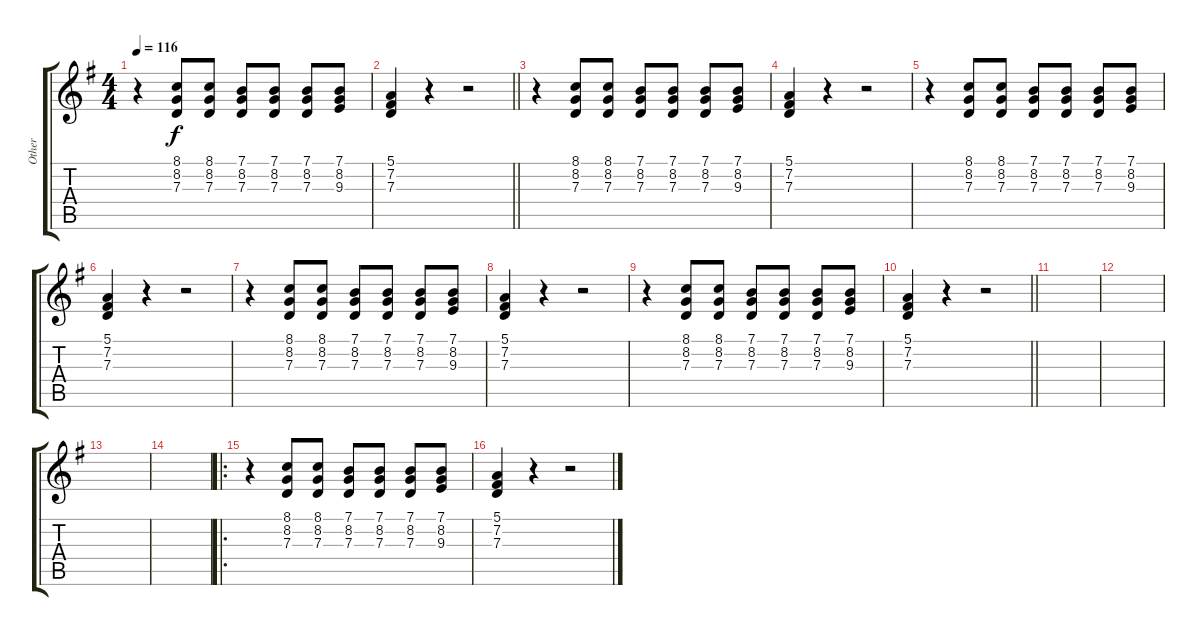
\track ("Other" "Other") {instrument lead1square}
\staff {score tabs}
\tuning (E4 B3 G3 D3 A2 E2) {hide}
\ts (4 4)
\tempo 116
\clef g2
\ks g
r.4{dy f} (8.1 8.2 7.3).8 (8.1 8.2 7.3).8 (7.1 8.2 7.3).8 (7.1 8.2 7.3).8 (7.1 8.2 7.3).8 (7.1 8.2 9.3).8 |
\barLineRight lightlight
(5.1 7.2 7.3).4 r.4 r.2 |
r.4 (8.1 8.2 7.3).8 (8.1 8.2 7.3).8 (7.1 8.2 7.3).8 (7.1 8.2 7.3).8 (7.1 8.2 7.3).8 (7.1 8.2 9.3).8 |
(5.1 7.2 7.3).4 r.4 r.2 |
r.4 (8.1 8.2 7.3).8 (8.1 8.2 7.3).8 (7.1 8.2 7.3).8 (7.1 8.2 7.3).8 (7.1 8.2 7.3).8 (7.1 8.2 9.3).8 |
(5.1 7.2 7.3).4 r.4 r.2 |
r.4 (8.1 8.2 7.3).8 (8.1 8.2 7.3).8 (7.1 8.2 7.3).8 (7.1 8.2 7.3).8 (7.1 8.2 7.3).8 (7.1 8.2 9.3).8 |
(5.1 7.2 7.3).4 r.4 r.2 |
r.4 (8.1 8.2 7.3).8 (8.1 8.2 7.3).8 (7.1 8.2 7.3).8 (7.1 8.2 7.3).8 (7.1 8.2 7.3).8 (7.1 8.2 9.3).8 |
\barLineRight lightlight
(5.1 7.2 7.3).4 r.4 r.2 |
|
|
|
|
\ro
r.4 (8.1 8.2 7.3).8 (8.1 8.2 7.3).8 (7.1 8.2 7.3).8 (7.1 8.2 7.3).8 (7.1 8.2 7.3).8 (7.1 8.2 9.3).8 |
(5.1 7.2 7.3).4 r.4 r.2
